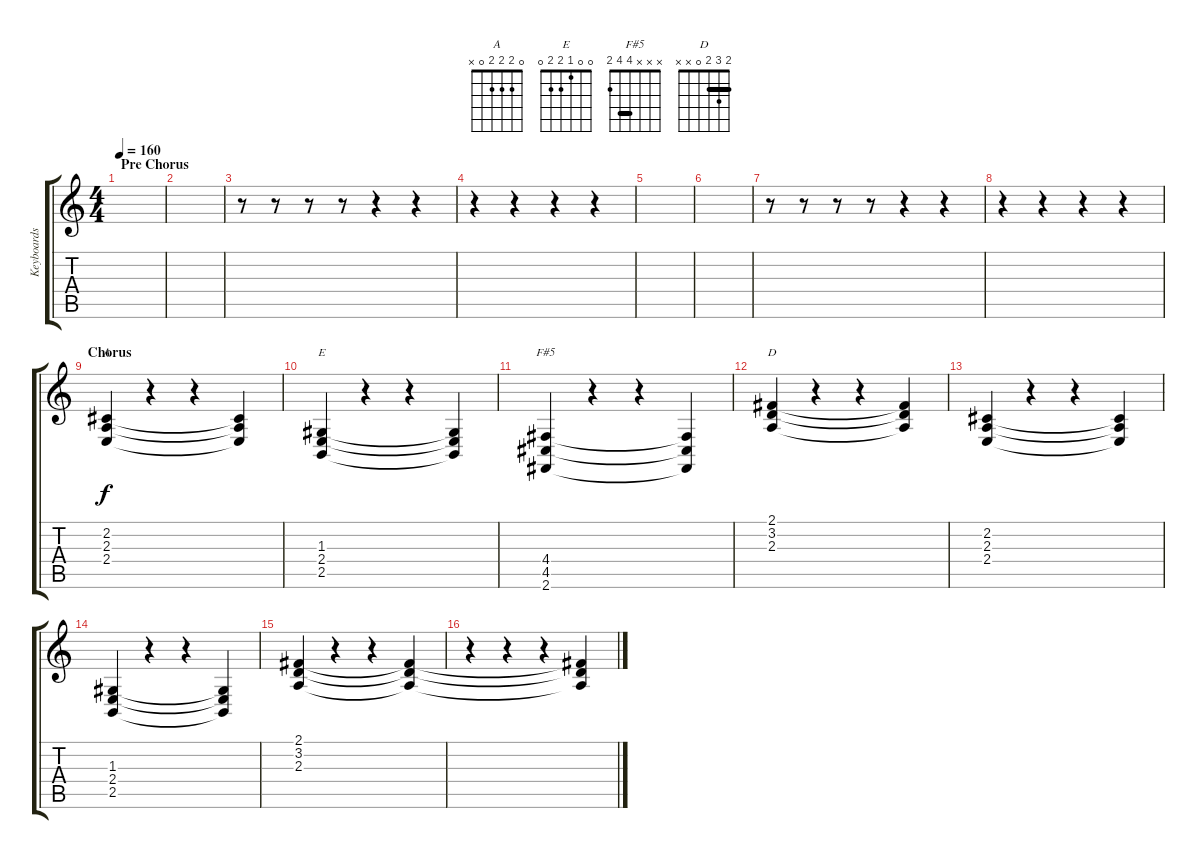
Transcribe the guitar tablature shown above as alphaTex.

\track ("Keyboards" "Keyboards") {instrument reedorgan}
\staff {score tabs}
\tuning (E4 B3 G3 D3 A2 E2) {hide}
\chord ("A" 0 2 2 2 0 x)
\chord ("E" 0 0 1 2 2 0)
\chord ("F#5" x x x 4 4 2) {barre 4}
\chord ("D" 2 3 2 0 x x) {barre 2}
\ts (4 4)
\section ("" "Pre Chorus ")
\tempo 160
\clef g2
\ks c
|
|
r.8 r.8 r.8 r.8 r.4 r.4 |
r.4 r.4 r.4 r.4 |
|
|
r.8 r.8 r.8 r.8 r.4 r.4 |
r.4 r.4 r.4 r.4 |
\section ("" "Chorus")
(2.2 2.3 2.4).4{ch "A"} r.4 r.4 (2.2{t} 2.3{t} 2.4{t}).4 |
(1.3 2.4 2.5).4{ch "E"} r.4 r.4 (1.3{t} 2.4{t} 2.5{t}).4 |
(4.4 4.5 2.6).4{ch "F#5"} r.4 r.4 (4.4{t} 4.5{t} 2.6{t}).4 |
(2.1 3.2 2.3).4{ch "D"} r.4 r.4 (2.1{t} 3.2{t} 2.3{t}).4 |
(2.2 2.3 2.4).4 r.4 r.4 (2.2{t} 2.3{t} 2.4{t}).4 |
(1.3 2.4 2.5).4 r.4 r.4 (1.3{t} 2.4{t} 2.5{t}).4 |
(2.1 3.2 2.3).4 r.4 r.4 (2.1{t} 3.2{t} 2.3{t}).4 |
r.4 r.4 r.4 (2.1{t} 3.2{t} 2.3{t}).4
